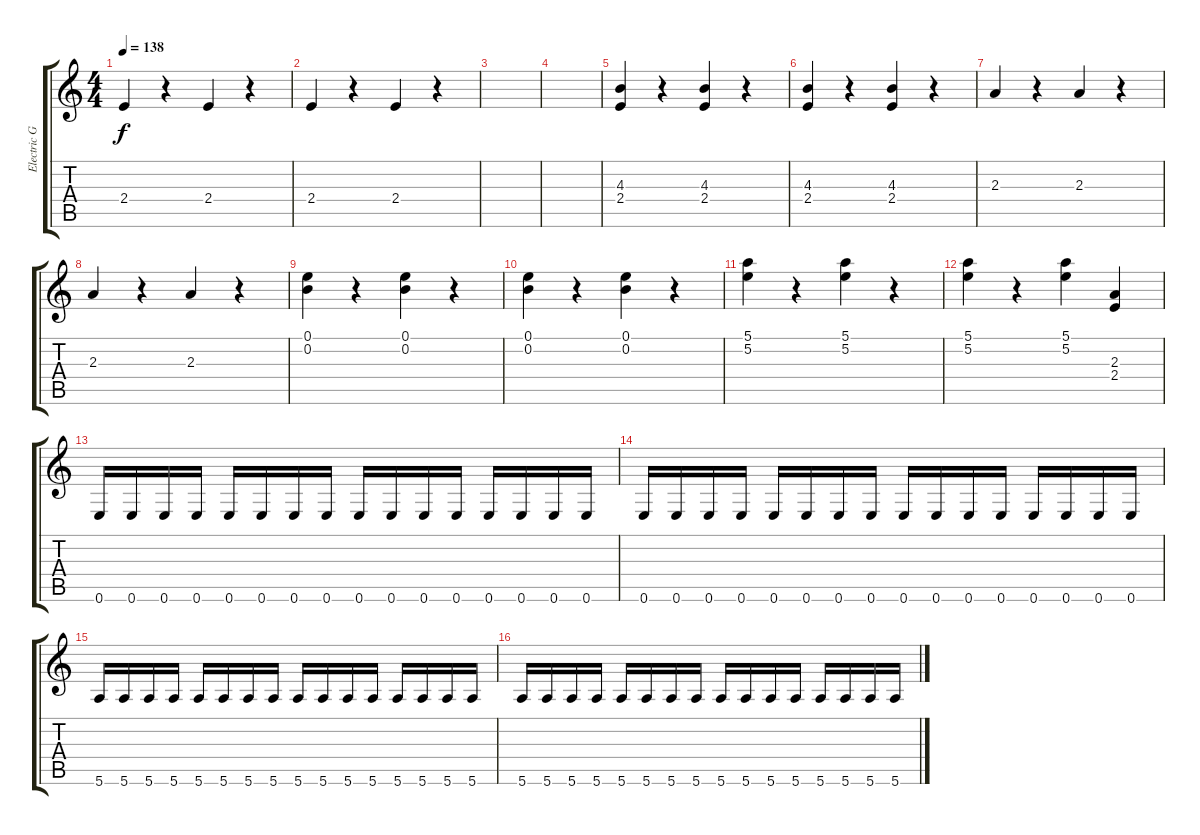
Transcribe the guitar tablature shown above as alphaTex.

\track ("Electric Guitar" "Electric G") {instrument distortionguitar}
\staff {score tabs}
\tuning (E4 B3 G3 D3 A2 E2) {hide}
\ts (4 4)
\tempo 138
\clef g2
\ks c
2.4.4{dy f volume 6} r.4 2.4.4 r.4 |
2.4.4 r.4 2.4.4 r.4 |
|
|
(4.3 2.4).4{volume 15} r.4 (4.3 2.4).4 r.4 |
(4.3 2.4).4 r.4 (4.3 2.4).4 r.4 |
2.3.4 r.4 2.3.4 r.4 |
2.3.4 r.4 2.3.4 r.4 |
(0.1 0.2).4 r.4 (0.1 0.2).4 r.4 |
(0.1 0.2).4 r.4 (0.1 0.2).4 r.4 |
(5.1 5.2).4 r.4 (5.1 5.2).4 r.4 |
(5.1 5.2).4 r.4 (5.1 5.2).4 (2.3 2.4).4 |
0.6.16 0.6.16 0.6.16 0.6.16 0.6.16 0.6.16 0.6.16 0.6.16 0.6.16 0.6.16 0.6.16 0.6.16 0.6.16 0.6.16 0.6.16 0.6.16 |
0.6.16 0.6.16 0.6.16 0.6.16 0.6.16 0.6.16 0.6.16 0.6.16 0.6.16 0.6.16 0.6.16 0.6.16 0.6.16 0.6.16 0.6.16 0.6.16 |
5.6.16 5.6.16 5.6.16 5.6.16 5.6.16 5.6.16 5.6.16 5.6.16 5.6.16 5.6.16 5.6.16 5.6.16 5.6.16 5.6.16 5.6.16 5.6.16 |
5.6.16 5.6.16 5.6.16 5.6.16 5.6.16 5.6.16 5.6.16 5.6.16 5.6.16 5.6.16 5.6.16 5.6.16 5.6.16 5.6.16 5.6.16 5.6.16
